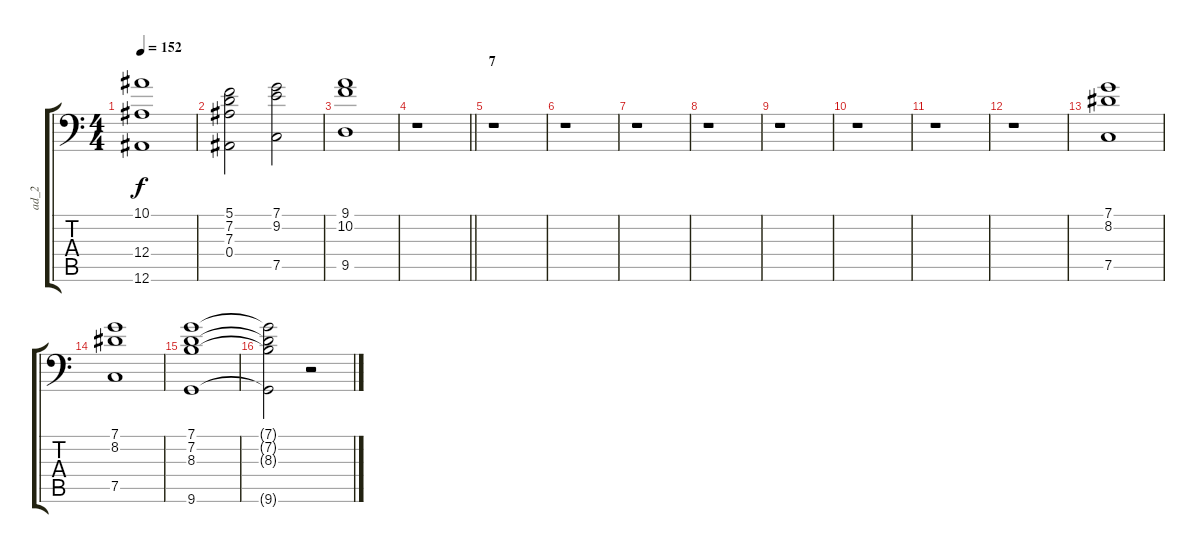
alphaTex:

\track ("ad_2" "ad_2") {instrument synthstrings1}
\staff {score tabs}
\tuning (C4 G3 Eb3 Bb2 F2 Bb1) {hide}
\ts (4 4)
\tempo 152
\clef f4
\ks c
(10.1{t} 12.4{t} 12.6{t}).1{dy f} |
(5.1 7.2 7.3 0.4).2 (7.1 9.2 7.5).2 |
(9.1 10.2 9.5).1 |
\barLineRight lightlight
r.1 |
\section ("" "7")
r.1 |
r.1 |
r.1 |
r.1 |
r.1 |
r.1 |
r.1 |
r.1 |
(7.1 8.2 7.5).1{instrument stringensemble1} |
(7.1 8.2 7.5).1 |
(7.1 7.2 8.3 9.6).1 |
(7.1{t} 7.2{t} 8.3{t} 9.6{t}).2 r.2
